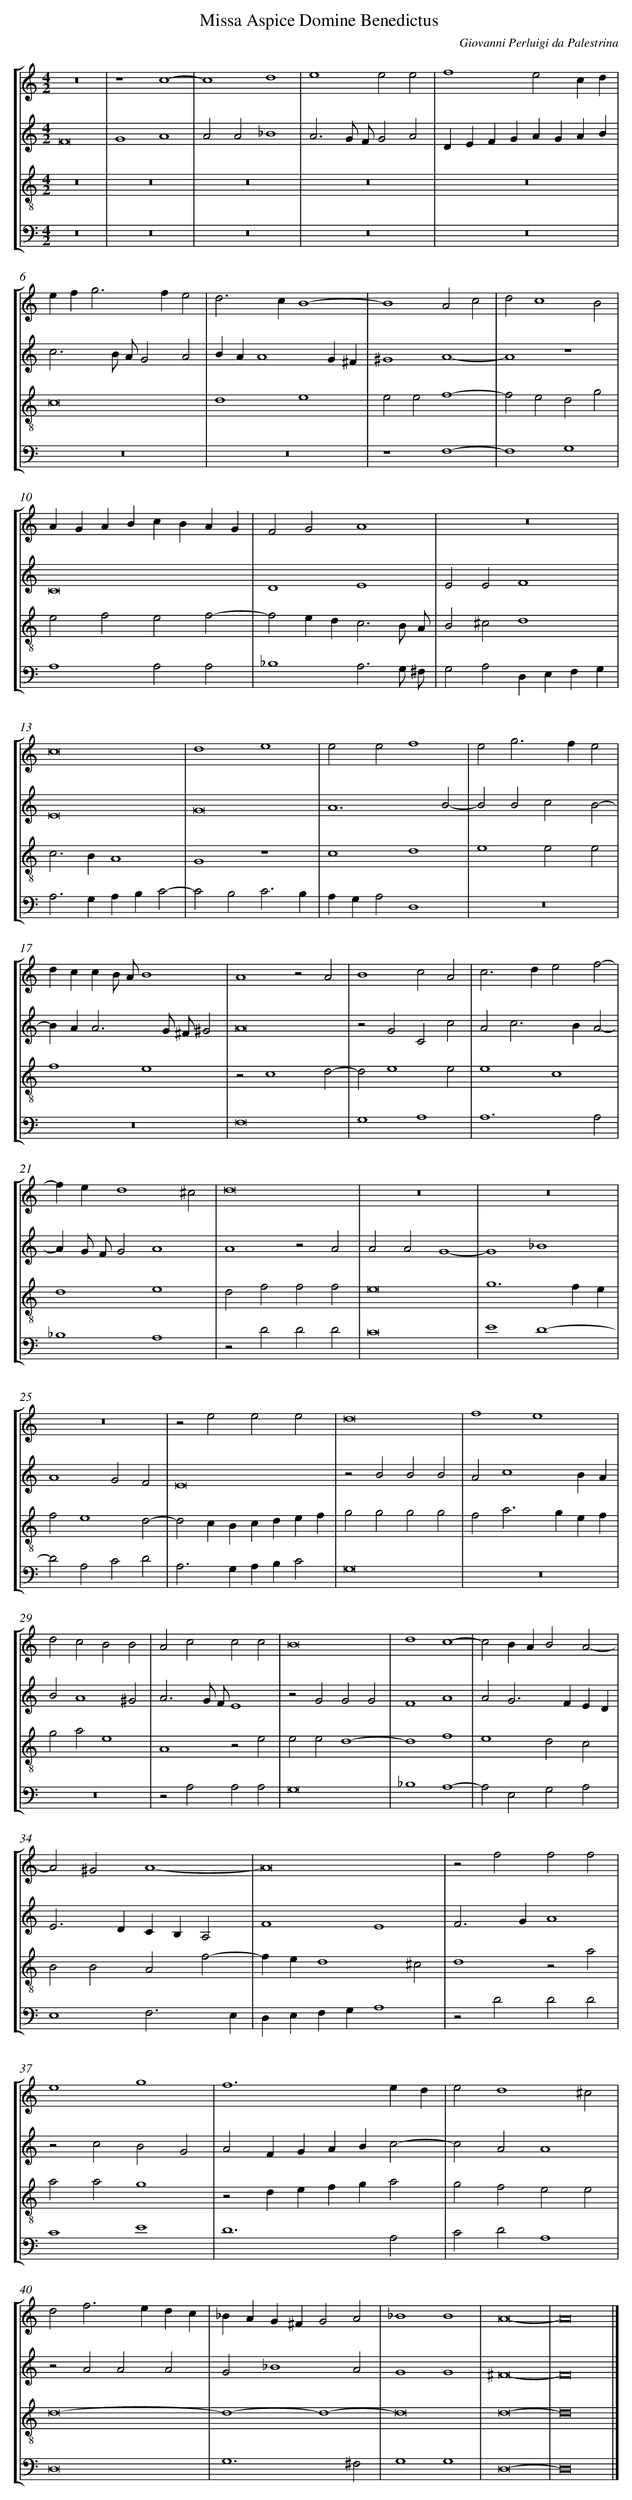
X:1
T: Missa Aspice Domine Benedictus
C: Giovanni Perluigi da Palestrina
L: 1/4
M: 4/2
%%staves [1 2 3 4]
V: 1 clef=treble
V: 2 clef=treble
V: 3 clef=treble-8
V: 4 clef=bass
K: C
[V:1] z8 |
[V:2] F8 |
[V:3] z8 |
[V:4] z8 |
[V:1] z4c4- |
[V:2] G4A4 |
[V:3] z8 |
[V:4] z8 |
[V:1] c4d4 |
[V:2] A2A2_B4 |
[V:3] z8 |
[V:4] z8 |
[V:1] e4e2e2 |
[V:2] A3G/ F/G2A2 |
[V:3] z8 |
[V:4] z8 |
[V:1] f4e2cd |
[V:2] DEFGAGAB |
[V:3] z8 |
[V:4] z8 |
[V:1] ef2<g2fe2 |
[V:2] c3B/ A/G2A2 |
[V:3] c8 |
[V:4] z8 |
[V:1] d2>c2B4- |
[V:2] BAA4G^F |
[V:3] d4e4 |
[V:4] z8 |
[V:1] B4A2c2 |
[V:2] ^G4A4- |
[V:3] e2e2f4- |
[V:4] z4F,4- |
[V:1] d2c4B2 |
[V:2] A4z4 |
[V:3] f2e2d2g2 |
[V:4] F,4G,4 |
[V:1] AGABcBAG |
[V:2] C8 |
[V:3] e2f2e2f2- |
[V:4] A,4A,2A,2 |
[V:1] F2G2A4 |
[V:2] D4E4 |
[V:3] f2ed2<c2B/ A/ |
[V:4] _B,4A,3G,/ ^F,/ |
[V:1] z8 |
[V:2] E2E2F4 |
[V:3] B2^c2d4 |
[V:4] G,2A,2D,E,F,G, |
[V:1] c8 |
[V:2] E8 |
[V:3] c2>B2A4 |
[V:4] A,2>G,2A,B,C2- |
[V:1] d4e4 |
[V:2] G8 |
[V:3] G4z4 |
[V:4] C2B,2C3B, |
[V:1] e2e2f4 |
[V:2] A6B2- |
[V:3] c4d4 |
[V:4] A,G,A,2D,4 |
[V:1] e2g2>f2e2 |
[V:2] B2B2c2B2- |
[V:3] e4e2e2 |
[V:4] z8 |
[V:1] dccB/ A/B4 |
[V:2] BA2<A2G/ ^F/^G2 |
[V:3] f4e4 |
[V:4] z8 |
[V:1] A4z2A2 |
[V:2] A8 |
[V:3] z2c4d2- |
[V:4] F,8 |
[V:1] B4c2A2 |
[V:2] z2G2C2c2 |
[V:3] d2e4e2 |
[V:4] G,4A,4 |
[V:1] c2>d2e2f2- |
[V:2] A2c2>B2A2- |
[V:3] e4c4 |
[V:4] A,6A,2 |
[V:1] fed4^c2 |
[V:2] AG/ F/G2A4 |
[V:3] d4e4 |
[V:4] _B,4A,4 |
[V:1] d8 |
[V:2] A4z2A2 |
[V:3] d2f2f2f2 |
[V:4] z2D2D2D2 |
[V:1] z8 |
[V:2] A2A2G4- |
[V:3] e8 |
[V:4] C8 |
[V:1] z8 |
[V:2] G4_B4 |
[V:3] g6fe |
[V:4] E4D4- |
[V:1] z8 |
[V:2] A4G2F2 |
[V:3] f2e4d2- |
[V:4] D2A,2C2D2 |
[V:1] z2e2e2e2 |
[V:2] E8 |
[V:3] d2cBcdef |
[V:4] A,2>G,2A,B,C2 |
[V:1] d8 |
[V:2] z2B2B2B2 |
[V:3] g2g2g2g2 |
[V:4] G,8 |
[V:1] f4e4 |
[V:2] A2c4BA |
[V:3] f2a2>g2ef |
[V:4] z8 |
[V:1] d2c2B2B2 |
[V:2] B2A4^G2 |
[V:3] g2a2e4 |
[V:4] z8 |
[V:1] A2c2c2c2 |
[V:2] A3G/ F/E4 |
[V:3] A4z2e2 |
[V:4] z2A,2A,2A,2 |
[V:1] B8 |
[V:2] z2G2G2G2 |
[V:3] e2e2d4- |
[V:4] G,8 |
[V:1] d4c4- |
[V:2] F4A4 |
[V:3] d4f4 |
[V:4] _B,4A,4- |
[V:1] c2BAB2A2- |
[V:2] A2G2>F2ED |
[V:3] e4d2c2 |
[V:4] A,2E,2G,2A,2 |
[V:1] A2^G2A4- |
[V:2] E2>D2CB,A,2 |
[V:3] B2B2A2f2- |
[V:4] E,4F,3E, |
[V:1] A8 |
[V:2] F4E4 |
[V:3] fed4^c2 |
[V:4] D,E,F,G,A,4 |
[V:1] z2f2f2f2 |
[V:2] F2>G2A4 |
[V:3] d4z2a2 |
[V:4] z2D2D2D2 |
[V:1] e4g4 |
[V:2] z2c2B2G2 |
[V:3] a2a2g4 |
[V:4] C4E4 |
[V:1] f6ed |
[V:2] A2FGABc2- |
[V:3] z2defga2 |
[V:4] D6A,2 |
[V:1] e2d4^c2 |
[V:2] c2A2A4 |
[V:3] g2f2e2e2 |
[V:4] C2D2A,4 |
[V:1] d2f2>e2dc |
[V:2] z2A2A2A2 |
[V:3] d8- |
[V:4] D,8 |
[V:1] _BAG^FG2A2 |
[V:2] G2_B4A2 |
[V:3] d4-d4- |
[V:4] G,6^F,2 |
[V:1] _B4B4 |
[V:2] G4G4 |
[V:3] d8 |
[V:4] G,4G,4 |
[V:1] A8- |
[V:2] ^F8- |
[V:3] d8- |
[V:4] D,8- |
[V:1] A8 |]
[V:2] F8 |]
[V:3] d8 |]
[V:4] D,8 |]
